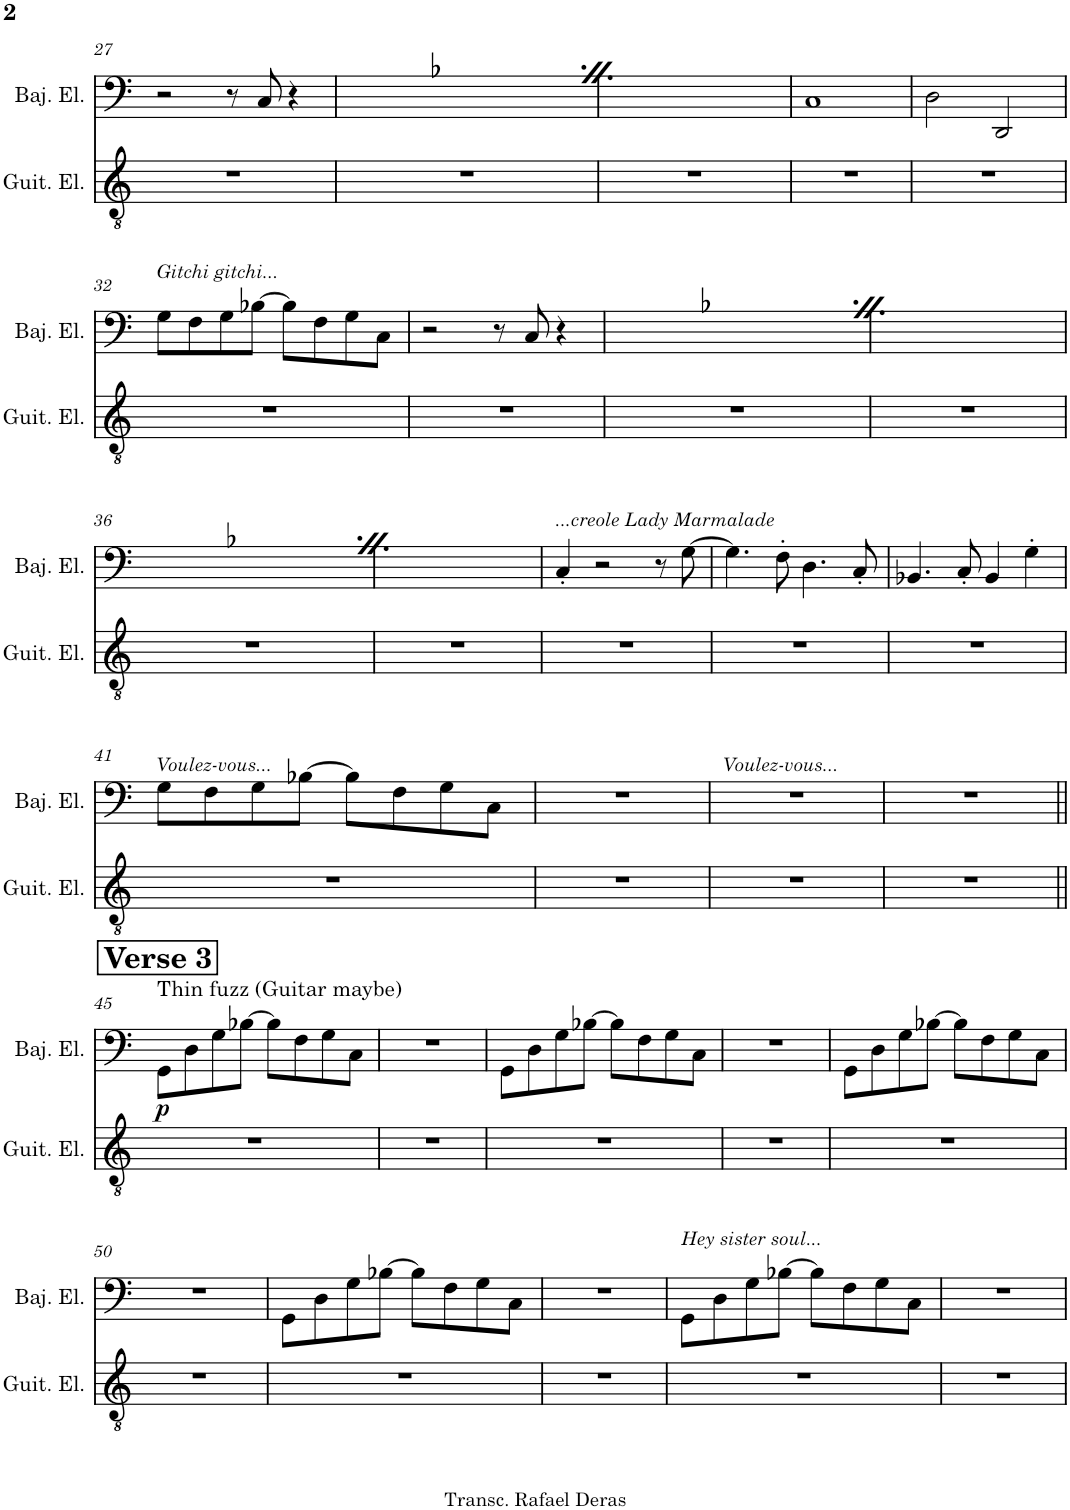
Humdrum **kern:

**kern	**kern	**dynam
*part2	*part1	*part1
*staff2	*staff1	*staff1
*I"Guitarra eléctrica	*I"Bajo eléctrico de 5 cuerdas	*
*I'Guit. El.	*I'Baj. El.	*
!!LO:PB:g=z
*clefGv2	*clefF4	*
*	*Trd7c12	*
*k[]	*k[]	*
*M4/4	*M4/4	*
=27	=27	=27
1r	2r	.
.	8r	.
.	8C/	.
.	4r	.
=28	=28	=28
1r	8GL	.
.	8F	.
.	8G	.
.	[8B-XJ	.
.	8B-L]	.
.	8F	.
.	8G	.
.	8CJ	.
=29	=29	=29
1r	2ryy	.
.	8ryy	.
.	8C	.
.	4ryy	.
=30	=30	=30
1r	1C	.
=31	=31	=31
1r	2D\	.
.	2DD/	.
!!LO:LB:g=z
=32	=32	=32
!	!LO:TX:a:i:t=Gitchi gitchi...	!
1r	8G\L	.
.	8F\	.
.	8G\	.
.	[8B-X\J	.
.	8B-\L]	.
.	8F\	.
.	8G\	.
.	8C\J	.
=33	=33	=33
1r	2r	.
.	8r	.
.	8C/	.
.	4r	.
=34	=34	=34
1r	8GL	.
.	8F	.
.	8G	.
.	[8B-XJ	.
.	8B-L]	.
.	8F	.
.	8G	.
.	8CJ	.
=35	=35	=35
1r	2ryy	.
.	8ryy	.
.	8C	.
.	4ryy	.
!!LO:LB:g=z
=36	=36	=36
1r	8GL	.
.	8F	.
.	8G	.
.	[8B-XJ	.
.	8B-L]	.
.	8F	.
.	8G	.
.	8CJ	.
=37	=37	=37
1r	2ryy	.
.	8ryy	.
.	8C	.
.	4ryy	.
=38	=38	=38
!	!LO:TX:a:i:t=...creole Lady Marmalade	!
1r	4C'/	.
.	2r	.
.	8r	.
.	[8G\	.
=39	=39	=39
1r	4.G\]	.
.	8F'\	.
.	4.D\	.
.	8C'/	.
=40	=40	=40
1r	4.BB-X/	.
.	8C'/	.
.	4BB-/	.
.	4G'\	.
!!LO:LB:g=z
=41	=41	=41
!	!LO:TX:a:i:t=Voulez-vous...	!
1r	8G\L	.
.	8F\	.
.	8G\	.
.	[8B-X\J	.
.	8B-\L]	.
.	8F\	.
.	8G\	.
.	8C\J	.
=42	=42	=42
1r	1r	.
=43	=43	=43
!	!LO:TX:a:i:t=Voulez-vous...	!
1r	1r	.
=44	=44	=44
1r	1r	.
!!LO:LB:g=z
!!LO:REH:place=s1:a:B:cj:fs=14:t=Verse 3
=45||	=45||	=45||
!	!LO:TX:a:t=Thin fuzz (Guitar maybe)	!
!	!	!LO:DY:b
1r	8GG\L	p
.	8D\	.
.	8G\	.
.	[8B-X\J	.
.	8B-\L]	.
.	8F\	.
.	8G\	.
.	8C\J	.
=46	=46	=46
1r	1r	.
=47	=47	=47
1r	8GG\L	.
.	8D\	.
.	8G\	.
.	[8B-X\J	.
.	8B-\L]	.
.	8F\	.
.	8G\	.
.	8C\J	.
=48	=48	=48
1r	1r	.
=49	=49	=49
1r	8GG\L	.
.	8D\	.
.	8G\	.
.	[8B-X\J	.
.	8B-\L]	.
.	8F\	.
.	8G\	.
.	8C\J	.
!!LO:LB:g=z
=50	=50	=50
1r	1r	.
=51	=51	=51
1r	8GG\L	.
.	8D\	.
.	8G\	.
.	[8B-X\J	.
.	8B-\L]	.
.	8F\	.
.	8G\	.
.	8C\J	.
=52	=52	=52
1r	1r	.
=53	=53	=53
!	!LO:TX:a:i:t=Hey sister soul...	!
1r	8GG\L	.
.	8D\	.
.	8G\	.
.	[8B-X\J	.
.	8B-\L]	.
.	8F\	.
.	8G\	.
.	8C\J	.
=54	=54	=54
1r	1r	.
=	=	=
*-	*-	*-
